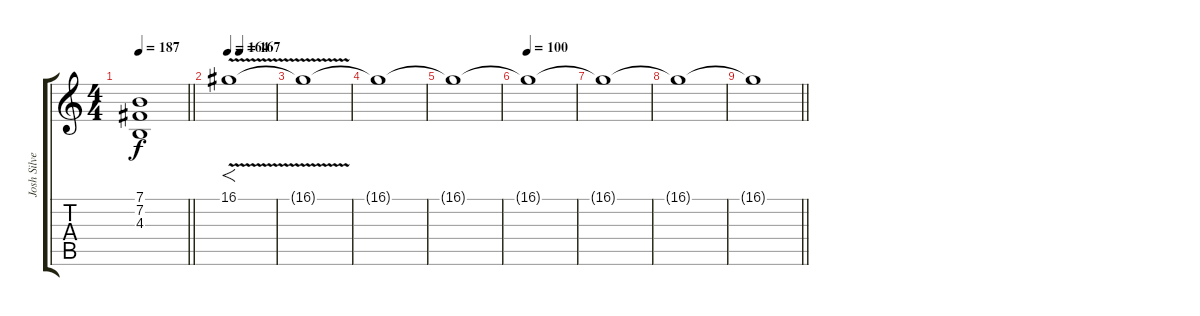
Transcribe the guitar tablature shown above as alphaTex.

\track ("Josh Silver" "Josh Silve") {instrument synthvoice}
\staff {score tabs}
\tuning (E4 B3 G3 D3 A2 E2) {hide}
\ts (4 4)
\tempo 187
\clef g2
\barLineRight lightlight
\ks c
(7.1{t} 7.2{t} 4.3{t}).1{dy f} |
\tempo 164
\tempo (167 0.25)
16.1{v}.1{f volume 6 instrument synthvoice} |
16.1{t}.1 |
16.1{t}.1 |
16.1{t}.1 |
\tempo 100
16.1{t}.1{volume 0} |
16.1{t}.1 |
16.1{t}.1 |
\barLineRight lightlight
16.1{t}.1
